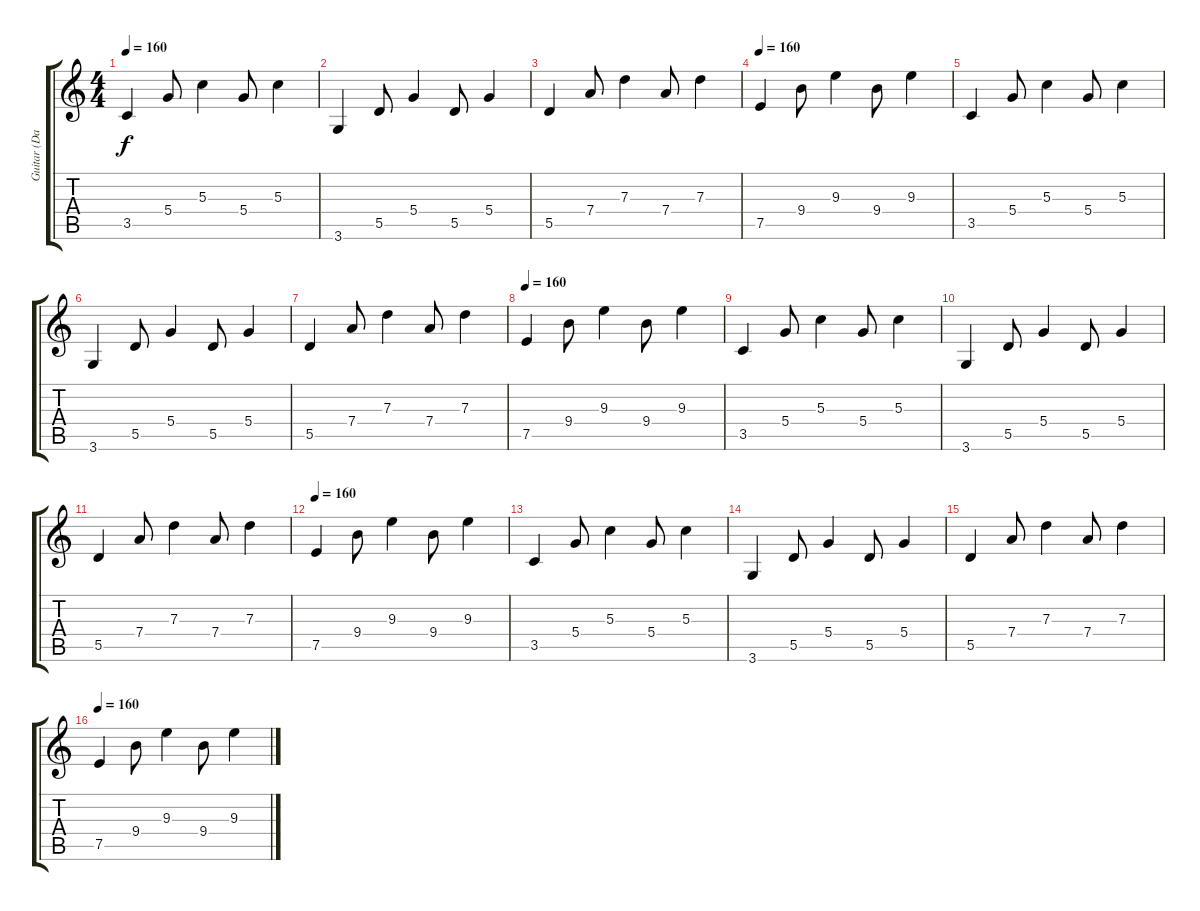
\track ("Guitar (Dave Murray)" "Guitar (Da") {instrument electricguitarjazz}
\staff {score tabs}
\tuning (E4 B3 G3 D3 A2 E2) {hide}
\ts (4 4)
\tempo 160
\clef g2
\ks c
3.5.4{dy f} 5.4.8 5.3.4 5.4.8 5.3.4 |
3.6.4 5.5.8 5.4.4 5.5.8 5.4.4 |
5.5.4 7.4.8 7.3.4 7.4.8 7.3.4 |
\tempo 160
7.5.4 9.4.8 9.3.4 9.4.8 9.3.4 |
3.5.4 5.4.8 5.3.4 5.4.8 5.3.4 |
3.6.4 5.5.8 5.4.4 5.5.8 5.4.4 |
5.5.4 7.4.8 7.3.4 7.4.8 7.3.4 |
\tempo 160
7.5.4 9.4.8 9.3.4 9.4.8 9.3.4 |
3.5.4 5.4.8 5.3.4 5.4.8 5.3.4 |
3.6.4 5.5.8 5.4.4 5.5.8 5.4.4 |
5.5.4 7.4.8 7.3.4 7.4.8 7.3.4 |
\tempo 160
7.5.4 9.4.8 9.3.4 9.4.8 9.3.4 |
3.5.4 5.4.8 5.3.4 5.4.8 5.3.4 |
3.6.4 5.5.8 5.4.4 5.5.8 5.4.4 |
5.5.4 7.4.8 7.3.4 7.4.8 7.3.4 |
\tempo 160
7.5.4 9.4.8 9.3.4 9.4.8 9.3.4
